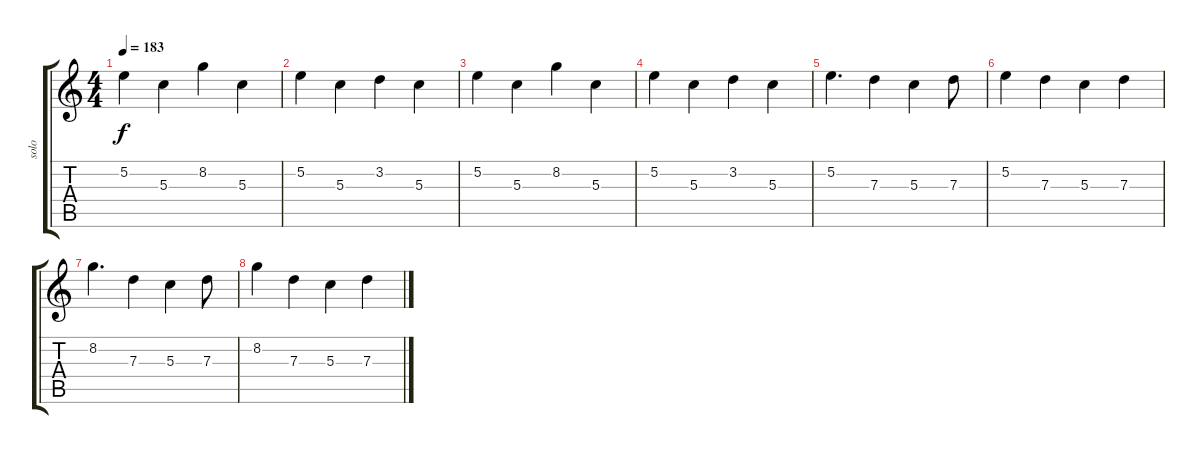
\track ("solo" "solo") {instrument distortionguitar}
\staff {score tabs}
\tuning (E4 B3 G3 D3 A2 D2) {hide}
\ts (4 4)
\tempo 183
\clef g2
\ks c
5.2.4{dy f} 5.3.4 8.2.4 5.3.4 |
5.2.4 5.3.4 3.2.4 5.3.4 |
5.2.4 5.3.4 8.2.4 5.3.4 |
5.2.4 5.3.4 3.2.4 5.3.4 |
5.2.4{d} 7.3.4 5.3.4 7.3.8 |
5.2.4 7.3.4 5.3.4 7.3.4 |
8.2.4{d} 7.3.4 5.3.4 7.3.8 |
8.2.4 7.3.4 5.3.4 7.3.4
